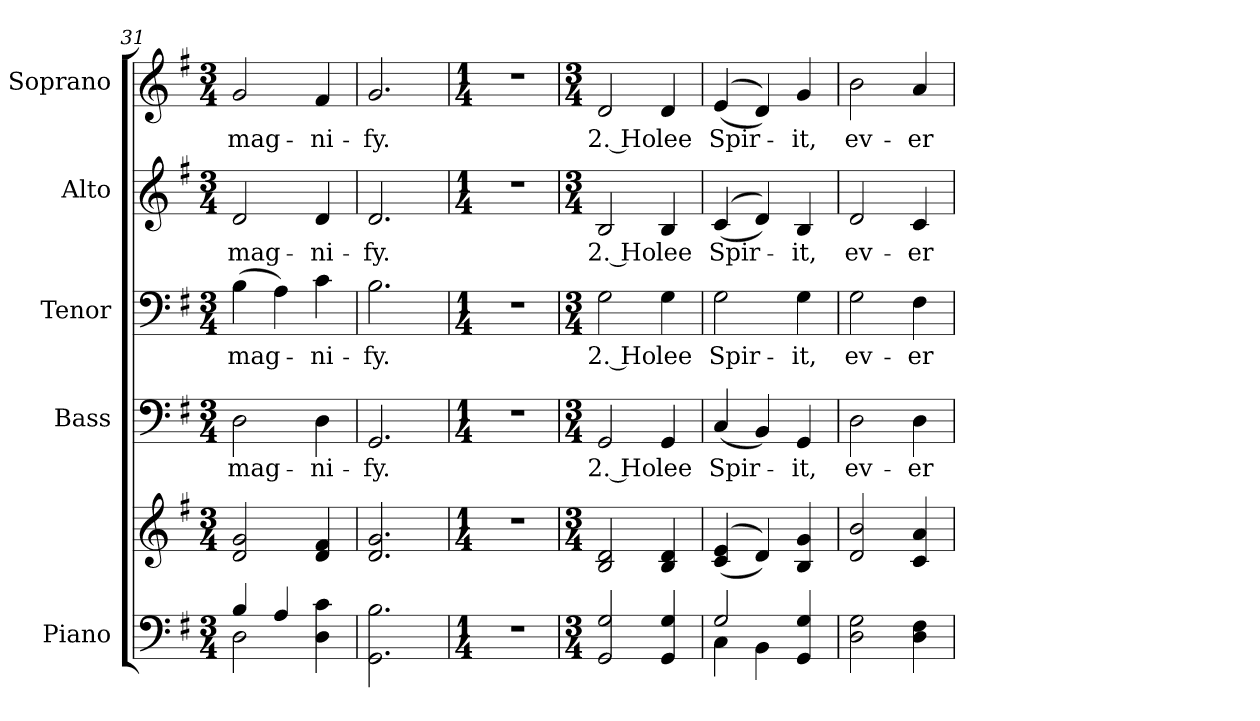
**kern	**kern	**kern	**text	**kern	**text	**kern	**text	**kern	**text
*part5	*part5	*part4	*part4	*part3	*part3	*part2	*part2	*part1	*part1
*staff6	*staff5	*staff4	*staff4	*staff3	*staff3	*staff2	*staff2	*staff1	*staff1
*I"Piano	*	*I"Bass	*	*I"Tenor	*	*I"Alto	*	*I"Soprano	*
*I'Pno.	*	*I'B.	*	*I'T.	*	*I'A.	*	*I'S.	*
!!LO:PB:g=z
*clefF4	*clefG2	*clefF4	*	*clefF4	*	*clefG2	*	*clefG2	*
*k[f#]	*k[f#]	*k[f#]	*	*k[f#]	*	*k[f#]	*	*k[f#]	*
*G:	*G:	*G:	*	*G:	*	*G:	*	*G:	*
*M3/4	*M3/4	*M3/4	*	*M3/4	*	*M3/4	*	*M3/4	*
=31	=31	=31	=31	=31	=31	=31	=31	=31	=31
*^	*	*	*	*	*	*	*	*	*
!	!	!	!	!LO:LY:b:color=#000000	!	!	!	!	!	!
!	!	!	!	!	!	!LO:LY:b:color=#000000	!	!	!	!
!	!	!	!	!	!	!	!	!LO:LY:b:color=#000000	!	!
!	!	!	!	!	!	!	!	!	!	!LO:LY:b:color=#000000
4Bi/	2Di\	2di/ 2gi	2Di\	mag-	(4Bi\	mag-	2di/	mag-	2gi/	mag-
4Ai/	.	.	.	.	4Ai\)	.	.	.	.	.
!	!	!	!	!LO:LY:b:color=#000000	!	!	!	!	!	!
!	!	!	!	!	!	!LO:LY:b:color=#000000	!	!	!	!
!	!	!	!	!	!	!	!	!LO:LY:b:color=#000000	!	!
!	!	!	!	!	!	!	!	!	!	!LO:LY:b:color=#000000
4Di\ 4ci	4ryy	4di/ 4f#i	4Di\	-ni-	4ci\	-ni-	4di/	-ni-	4f#i/	-ni-
*v	*v	*	*	*	*	*	*	*	*	*
=32	=32	=32	=32	=32	=32	=32	=32	=32	=32
*^	*	*	*	*	*	*	*	*	*
!	!	!	!	!LO:LY:b:color=#000000	!	!	!	!	!	!
*v	*v	*	*	*	*	*	*	*	*	*
*^	*	*	*	*	*	*	*	*	*
!	!	!	!	!	!	!LO:LY:b:color=#000000	!	!	!	!
*v	*v	*	*	*	*	*	*	*	*	*
*^	*	*	*	*	*	*	*	*	*
!	!	!	!	!	!	!	!	!LO:LY:b:color=#000000	!	!
*v	*v	*	*	*	*	*	*	*	*	*
*^	*	*	*	*	*	*	*	*	*
!	!	!	!	!	!	!	!	!	!	!LO:LY:b:color=#000000
*v	*v	*	*	*	*	*	*	*	*	*
2.GGi\ 2.Bi	2.di/ 2.gi	2.GGi/	-fy.	2.Bi\	-fy.	2.di/	-fy.	2.gi/	-fy.
!!LO:PB:g=z
=33	=33	=33	=33	=33	=33	=33	=33	=33	=33
*M1/4	*M1/4	*M1/4	*	*M1/4	*	*M1/4	*	*M1/4	*
!LO:N:vis=1	!LO:N:vis=1	!LO:N:vis=1	!	!LO:N:vis=1	!	!LO:N:vis=1	!	!LO:N:vis=1	!
4r	4r	4r	.	4r	.	4r	.	4r	.
=34	=34	=34	=34	=34	=34	=34	=34	=34	=34
*M3/4	*M3/4	*M3/4	*	*M3/4	*	*M3/4	*	*M3/4	*
!	!	!	!LO:LY:b:color=#000000	!	!	!	!	!	!
!	!	!	!	!	!LO:LY:b:color=#000000	!	!	!	!
!	!	!	!	!	!	!	!LO:LY:b:color=#000000	!	!
!	!	!	!	!	!	!	!	!	!LO:LY:b:color=#000000
2GGi/ 2Gi	2Bi/ 2di	2GGi/	2. Ho	2Gi\	2. Ho	2Bi/	2. Ho	2di/	2. Ho
!	!	!	!LO:LY:b:color=#000000	!	!	!	!	!	!
!	!	!	!	!	!LO:LY:b:color=#000000	!	!	!	!
!	!	!	!	!	!	!	!LO:LY:b:color=#000000	!	!
!	!	!	!	!	!	!	!	!	!LO:LY:b:color=#000000
4GGi/ 4Gi	4Bi/ 4di	4GGi/	lee	4Gi\	lee	4Bi/	lee	4di/	lee
=35	=35	=35	=35	=35	=35	=35	=35	=35	=35
*^	*	*	*	*	*	*	*	*	*
!	!	!	!	!LO:LY:b:color=#000000	!	!	!	!	!	!
!	!	!	!	!	!	!LO:LY:b:color=#000000	!	!	!	!
!	!	!	!	!	!	!	!	!LO:LY:b:color=#000000	!	!
!	!	!	!	!	!	!	!	!	!	!LO:LY:b:color=#000000
2Gi/	4Ci\	((4ci/ 4ei	(4Ci/	Spir-	2Gi\	Spir-	((4ci/	Spir-	((4ei/	Spir-
.	4BBi\	4di/))	4BBi/)	.	.	.	4di/))	.	4di/))	.
!	!	!	!	!LO:LY:b:color=#000000	!	!	!	!	!	!
!	!	!	!	!	!	!LO:LY:b:color=#000000	!	!	!	!
!	!	!	!	!	!	!	!	!LO:LY:b:color=#000000	!	!
!	!	!	!	!	!	!	!	!	!	!LO:LY:b:color=#000000
4GGi/ 4Gi	4ryy	4Bi/ 4gi	4GGi/	-it,	4Gi\	-it,	4Bi/	-it,	4gi/	-it,
*v	*v	*	*	*	*	*	*	*	*	*
!!LO:PB:g=z
=36	=36	=36	=36	=36	=36	=36	=36	=36	=36
*^	*	*	*	*	*	*	*	*	*
!	!	!	!	!LO:LY:b:color=#000000	!	!	!	!	!	!
*v	*v	*	*	*	*	*	*	*	*	*
*^	*	*	*	*	*	*	*	*	*
!	!	!	!	!	!	!LO:LY:b:color=#000000	!	!	!	!
*v	*v	*	*	*	*	*	*	*	*	*
*^	*	*	*	*	*	*	*	*	*
!	!	!	!	!	!	!	!	!LO:LY:b:color=#000000	!	!
*v	*v	*	*	*	*	*	*	*	*	*
*^	*	*	*	*	*	*	*	*	*
!	!	!	!	!	!	!	!	!	!	!LO:LY:b:color=#000000
*v	*v	*	*	*	*	*	*	*	*	*
2Di\ 2Gi	2di/ 2bi	2Di\	ev-	2Gi\	ev-	2di/	ev-	2bi\	ev-
!	!	!	!LO:LY:b:color=#000000	!	!	!	!	!	!
!	!	!	!	!	!LO:LY:b:color=#000000	!	!	!	!
!	!	!	!	!	!	!	!LO:LY:b:color=#000000	!	!
!	!	!	!	!	!	!	!	!	!LO:LY:b:color=#000000
4Di\ 4F#i	4ci/ 4ai	4Di\	-er	4F#i\	-er	4ci/	-er	4ai/	-er
=	=	=	=	=	=	=	=	=	=
*-	*-	*-	*-	*-	*-	*-	*-	*-	*-
